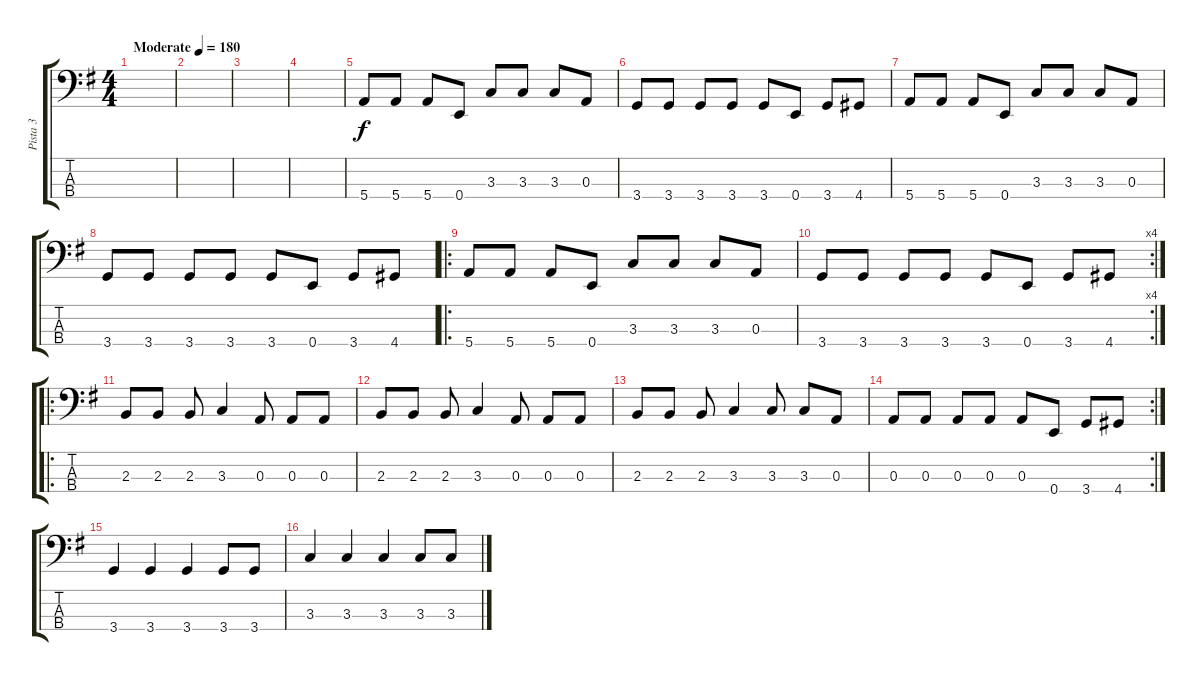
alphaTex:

\track ("Pista 3" "Pista 3") {instrument electricbasspick}
\staff {score tabs}
\tuning (G2 D2 A1 E1) {hide}
\ts (4 4)
\tempo (180 "Moderate")
\clef f4
\ks g
|
|
|
|
5.4.8 5.4.8 5.4.8 0.4.8 3.3.8 3.3.8 3.3.8 0.3.8 |
3.4.8 3.4.8 3.4.8 3.4.8 3.4.8 0.4.8 3.4.8 4.4.8 |
5.4.8 5.4.8 5.4.8 0.4.8 3.3.8 3.3.8 3.3.8 0.3.8 |
3.4.8 3.4.8 3.4.8 3.4.8 3.4.8 0.4.8 3.4.8 4.4.8 |
\ro
5.4.8 5.4.8 5.4.8 0.4.8 3.3.8 3.3.8 3.3.8 0.3.8 |
\rc 4
3.4.8 3.4.8 3.4.8 3.4.8 3.4.8 0.4.8 3.4.8 4.4.8 |
\ro
2.3.8 2.3.8 2.3.8 3.3.4 0.3.8 0.3.8 0.3.8 |
2.3.8 2.3.8 2.3.8 3.3.4 0.3.8 0.3.8 0.3.8 |
2.3.8 2.3.8 2.3.8 3.3.4 3.3.8 3.3.8 0.3.8 |
\rc 2
0.3.8 0.3.8 0.3.8 0.3.8 0.3.8 0.4.8 3.4.8 4.4.8 |
3.4.4 3.4.4 3.4.4 3.4.8 3.4.8 |
3.3.4 3.3.4 3.3.4 3.3.8 3.3.8
